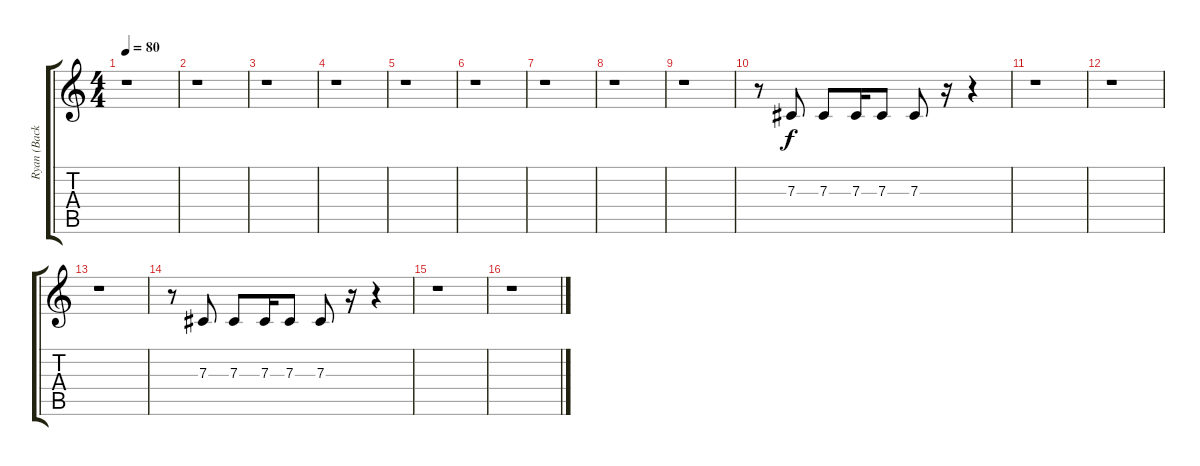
\track ("Ryan (Backing Vocals)" "Ryan (Back") {instrument lead1square}
\staff {score tabs}
\tuning (Eb4 Bb3 Gb3 Db3 Ab2 Db2) {hide}
\ts (4 4)
\tempo 80
\clef g2
\ks c
r.1{dy f} |
r.1 |
r.1 |
r.1 |
r.1 |
r.1 |
r.1 |
r.1 |
r.1 |
r.8 7.3.8 7.3.8 7.3.16 7.3.8 7.3.8 r.16 r.4 |
r.1 |
r.1 |
r.1 |
r.8 7.3.8 7.3.8 7.3.16 7.3.8 7.3.8 r.16 r.4 |
r.1 |
r.1
